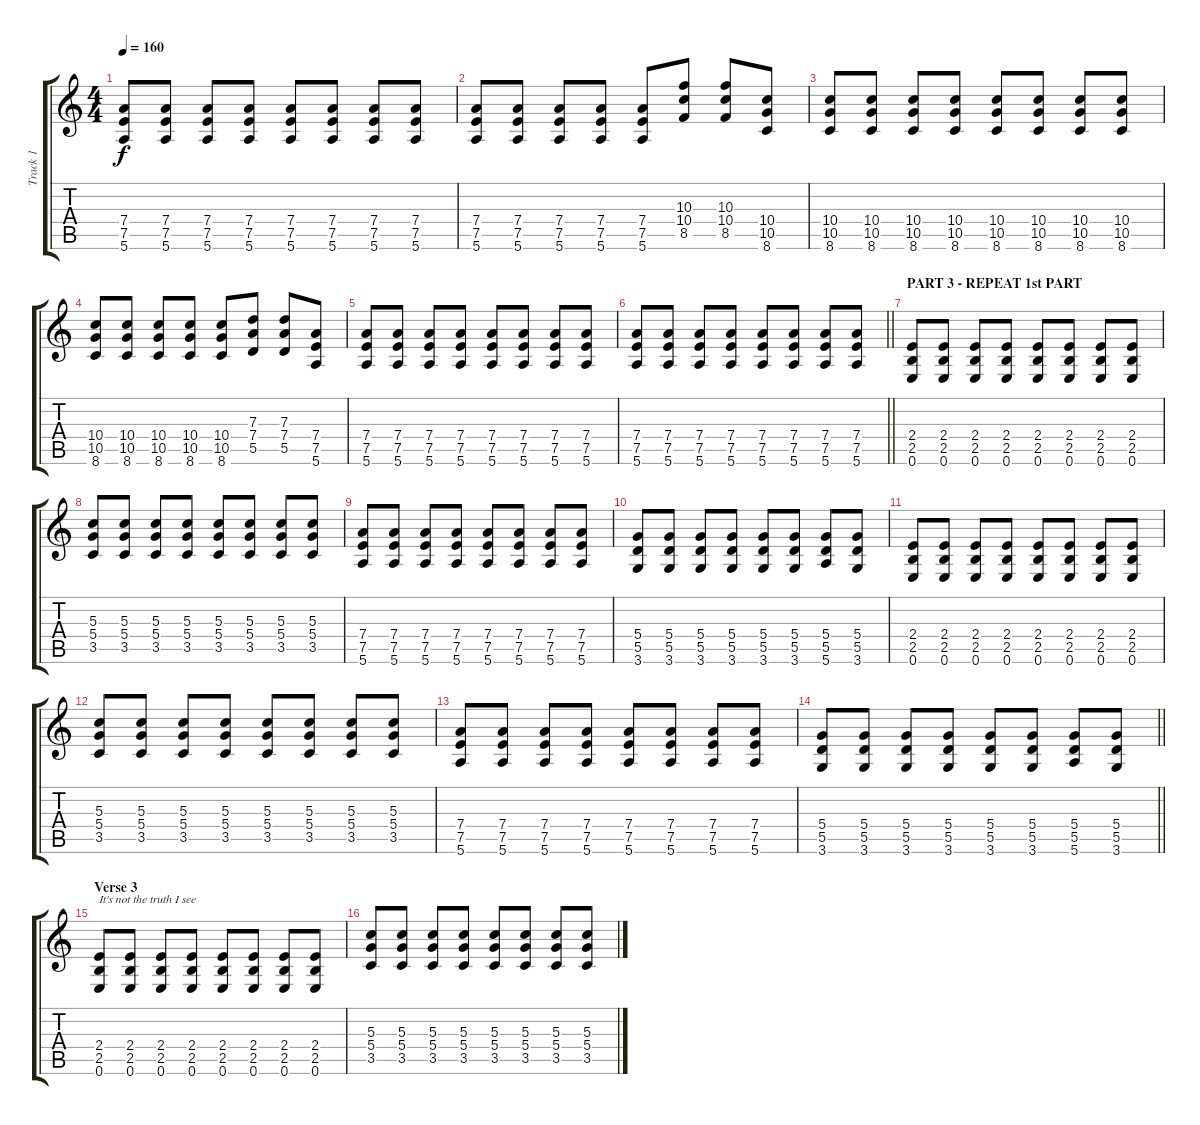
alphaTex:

\track ("Track 1" "Track 1") {instrument electricguitarclean}
\staff {score tabs}
\tuning (E4 B3 G3 D3 A2 E2) {hide}
\ts (4 4)
\tempo 160
\clef g2
\ks c
(7.4 7.5 5.6).8{dy f} (7.4 7.5 5.6).8 (7.4 7.5 5.6).8 (7.4 7.5 5.6).8 (7.4 7.5 5.6).8 (7.4 7.5 5.6).8 (7.4 7.5 5.6).8 (7.4 7.5 5.6).8 |
(7.4 7.5 5.6).8 (7.4 7.5 5.6).8 (7.4 7.5 5.6).8 (7.4 7.5 5.6).8 (7.4 7.5 5.6).8 (10.3 10.4 8.5).8 (10.3 10.4 8.5).8 (10.4 10.5 8.6).8 |
(10.4 10.5 8.6).8 (10.4 10.5 8.6).8 (10.4 10.5 8.6).8 (10.4 10.5 8.6).8 (10.4 10.5 8.6).8 (10.4 10.5 8.6).8 (10.4 10.5 8.6).8 (10.4 10.5 8.6).8 |
(10.4 10.5 8.6).8 (10.4 10.5 8.6).8 (10.4 10.5 8.6).8 (10.4 10.5 8.6).8 (10.4 10.5 8.6).8 (7.3 7.4 5.5).8 (7.3 7.4 5.5).8 (7.4 7.5 5.6).8 |
(7.4 7.5 5.6).8 (7.4 7.5 5.6).8 (7.4 7.5 5.6).8 (7.4 7.5 5.6).8 (7.4 7.5 5.6).8 (7.4 7.5 5.6).8 (7.4 7.5 5.6).8 (7.4 7.5 5.6).8 |
\barLineRight lightlight
(7.4 7.5 5.6).8 (7.4 7.5 5.6).8 (7.4 7.5 5.6).8 (7.4 7.5 5.6).8 (7.4 7.5 5.6).8 (7.4 7.5 5.6).8 (7.4 7.5 5.6).8 (7.4 7.5 5.6).8 |
\section ("" "PART 3 - REPEAT 1st PART")
(2.4 2.5 0.6).8 (2.4 2.5 0.6).8 (2.4 2.5 0.6).8 (2.4 2.5 0.6).8 (2.4 2.5 0.6).8 (2.4 2.5 0.6).8 (2.4 2.5 0.6).8 (2.4 2.5 0.6).8 |
(5.3 5.4 3.5).8 (5.3 5.4 3.5).8 (5.3 5.4 3.5).8 (5.3 5.4 3.5).8 (5.3 5.4 3.5).8 (5.3 5.4 3.5).8 (5.3 5.4 3.5).8 (5.3 5.4 3.5).8 |
(7.4 7.5 5.6).8 (7.4 7.5 5.6).8 (7.4 7.5 5.6).8 (7.4 7.5 5.6).8 (7.4 7.5 5.6).8 (7.4 7.5 5.6).8 (7.4 7.5 5.6).8 (7.4 7.5 5.6).8 |
(5.4 5.5 3.6).8 (5.4 5.5 3.6).8 (5.4 5.5 3.6).8 (5.4 5.5 3.6).8 (5.4 5.5 3.6).8 (5.4 5.5 3.6).8 (5.4 5.5 5.6).8 (5.4 5.5 3.6).8 |
(2.4 2.5 0.6).8 (2.4 2.5 0.6).8 (2.4 2.5 0.6).8 (2.4 2.5 0.6).8 (2.4 2.5 0.6).8 (2.4 2.5 0.6).8 (2.4 2.5 0.6).8 (2.4 2.5 0.6).8 |
(5.3 5.4 3.5).8 (5.3 5.4 3.5).8 (5.3 5.4 3.5).8 (5.3 5.4 3.5).8 (5.3 5.4 3.5).8 (5.3 5.4 3.5).8 (5.3 5.4 3.5).8 (5.3 5.4 3.5).8 |
(7.4 7.5 5.6).8 (7.4 7.5 5.6).8 (7.4 7.5 5.6).8 (7.4 7.5 5.6).8 (7.4 7.5 5.6).8 (7.4 7.5 5.6).8 (7.4 7.5 5.6).8 (7.4 7.5 5.6).8 |
\barLineRight lightlight
(5.4 5.5 3.6).8 (5.4 5.5 3.6).8 (5.4 5.5 3.6).8 (5.4 5.5 3.6).8 (5.4 5.5 3.6).8 (5.4 5.5 3.6).8 (5.4 5.5 5.6).8 (5.4 5.5 3.6).8 |
\section ("" "Verse 3")
(2.4 2.5 0.6).8{txt "It's not the truth I see"} (2.4 2.5 0.6).8 (2.4 2.5 0.6).8 (2.4 2.5 0.6).8 (2.4 2.5 0.6).8 (2.4 2.5 0.6).8 (2.4 2.5 0.6).8 (2.4 2.5 0.6).8 |
(5.3 5.4 3.5).8 (5.3 5.4 3.5).8 (5.3 5.4 3.5).8 (5.3 5.4 3.5).8 (5.3 5.4 3.5).8 (5.3 5.4 3.5).8 (5.3 5.4 3.5).8 (5.3 5.4 3.5).8
